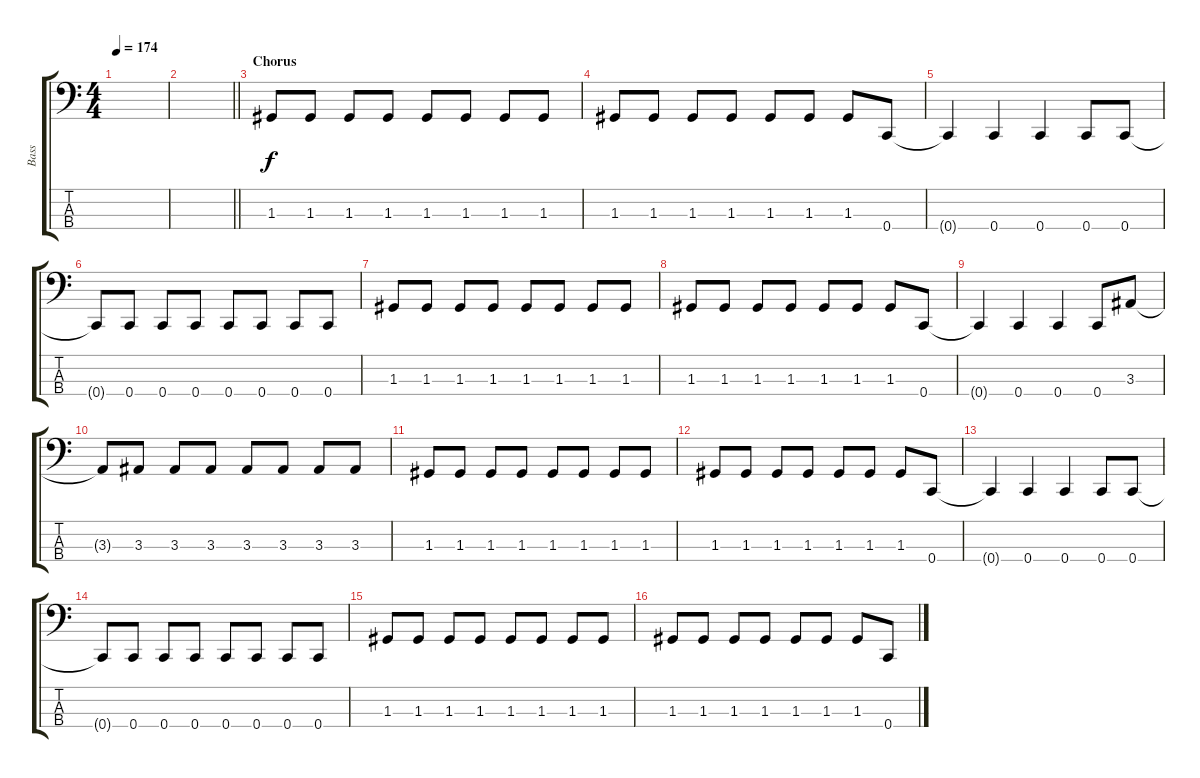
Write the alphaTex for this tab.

\track ("Bass" "Bass") {instrument electricbassfinger}
\staff {score tabs}
\tuning (F2 C2 G1 C1) {hide}
\ts (4 4)
\tempo 174
\clef f4
\ks c
|
\barLineRight lightlight
|
\section ("" "Chorus")
1.3.8 1.3.8 1.3.8 1.3.8 1.3.8 1.3.8 1.3.8 1.3.8 |
1.3.8 1.3.8 1.3.8 1.3.8 1.3.8 1.3.8 1.3.8 0.4.8 |
0.4{t}.4 0.4.4 0.4.4 0.4.8 0.4.8 |
0.4{t}.8 0.4.8 0.4.8 0.4.8 0.4.8 0.4.8 0.4.8 0.4.8 |
1.3.8 1.3.8 1.3.8 1.3.8 1.3.8 1.3.8 1.3.8 1.3.8 |
1.3.8 1.3.8 1.3.8 1.3.8 1.3.8 1.3.8 1.3.8 0.4.8 |
0.4{t}.4 0.4.4 0.4.4 0.4.8 3.3.8 |
3.3{t}.8 3.3.8 3.3.8 3.3.8 3.3.8 3.3.8 3.3.8 3.3.8 |
1.3.8 1.3.8 1.3.8 1.3.8 1.3.8 1.3.8 1.3.8 1.3.8 |
1.3.8 1.3.8 1.3.8 1.3.8 1.3.8 1.3.8 1.3.8 0.4.8 |
0.4{t}.4 0.4.4 0.4.4 0.4.8 0.4.8 |
0.4{t}.8 0.4.8 0.4.8 0.4.8 0.4.8 0.4.8 0.4.8 0.4.8 |
1.3.8 1.3.8 1.3.8 1.3.8 1.3.8 1.3.8 1.3.8 1.3.8 |
1.3.8 1.3.8 1.3.8 1.3.8 1.3.8 1.3.8 1.3.8 0.4.8
